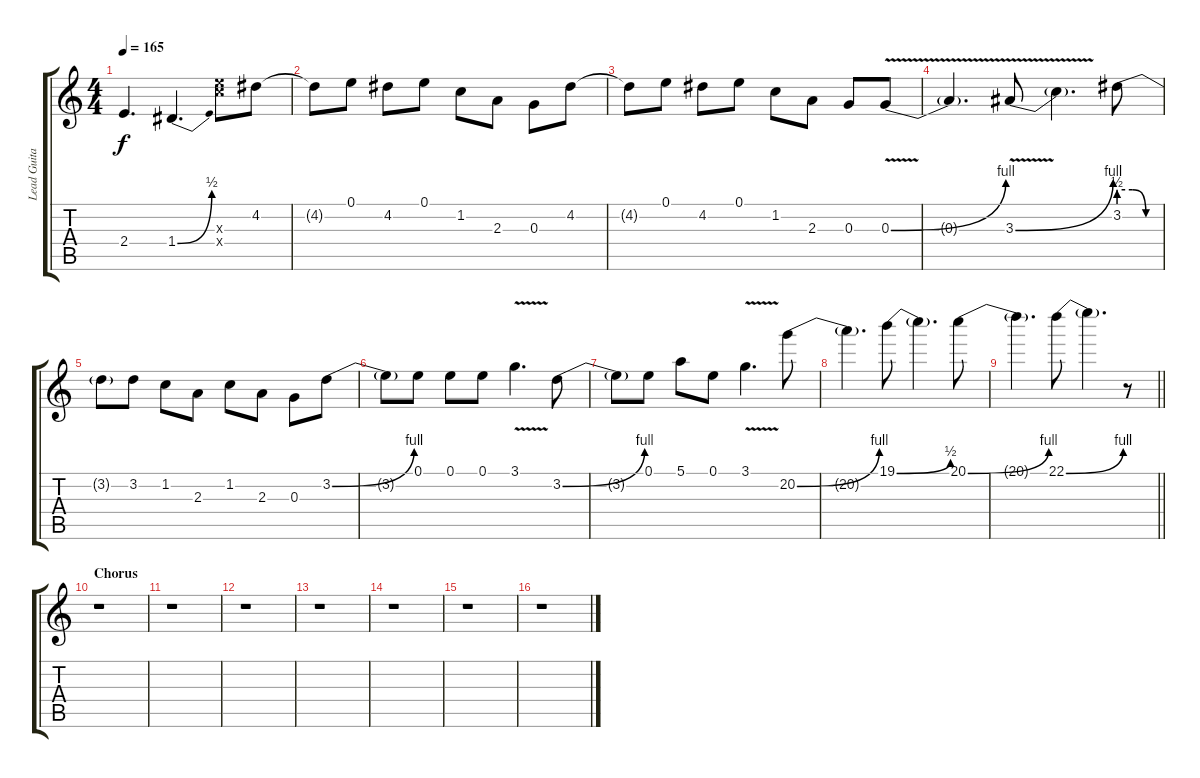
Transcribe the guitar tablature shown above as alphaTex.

\track ("Lead Guitar Overdub (Slash)" "Lead Guita") {mute instrument distortionguitar}
\staff {score tabs}
\tuning (E4 B3 G3 D3 A2 E2) {hide}
\ts (4 4)
\tempo 165
\clef g2
\ks c
2.4{t}.4{d dy f} 1.4{be (bend 0 0 60 2)}.4{d} (9.3{x} 10.4{x}).8 4.2.8 |
4.2{t}.8 0.1.8 4.2.8 0.1.8 1.2.8 2.3.8 0.3.8 4.2.8 |
4.2{t}.8 0.1.8 4.2.8 0.1.8 1.2.8 2.3.8 0.3.8 0.3{be (bend 0 0 60 4) v}.8 |
0.3{t}.4{d} 3.3{be (bend 0 0 60 4) v}.8 3.3{t}.4{d} 3.2{be (custom 0 2 20 2 40 0 60 0)}.8 |
3.2{t}.8 3.2.8 1.2.8 2.3.8 1.2.8 2.3.8 0.3.8 3.2{be (bend 0 0 60 4)}.8 |
3.2{t}.8 0.1.8 0.1.8 0.1.8 3.1{v}.4{d} 3.2{be (bend 0 0 60 4)}.8 |
3.2{t}.8 0.1.8 5.1.8 0.1.8 3.1{v}.4{d} 20.2{be (bend 0 0 60 4)}.8 |
20.2{t}.4{d} 19.1{be (bend 0 0 60 2)}.8 19.1{t}.4{d} 20.1{be (bend 0 0 60 4)}.8 |
\barLineRight lightlight
20.1{t}.4{d} 22.1{be (bend 0 0 60 4)}.8 22.1{t}.4{d} r.8 |
\section ("" "Chorus")
r.1 |
r.1 |
r.1 |
r.1 |
r.1 |
r.1 |
r.1
